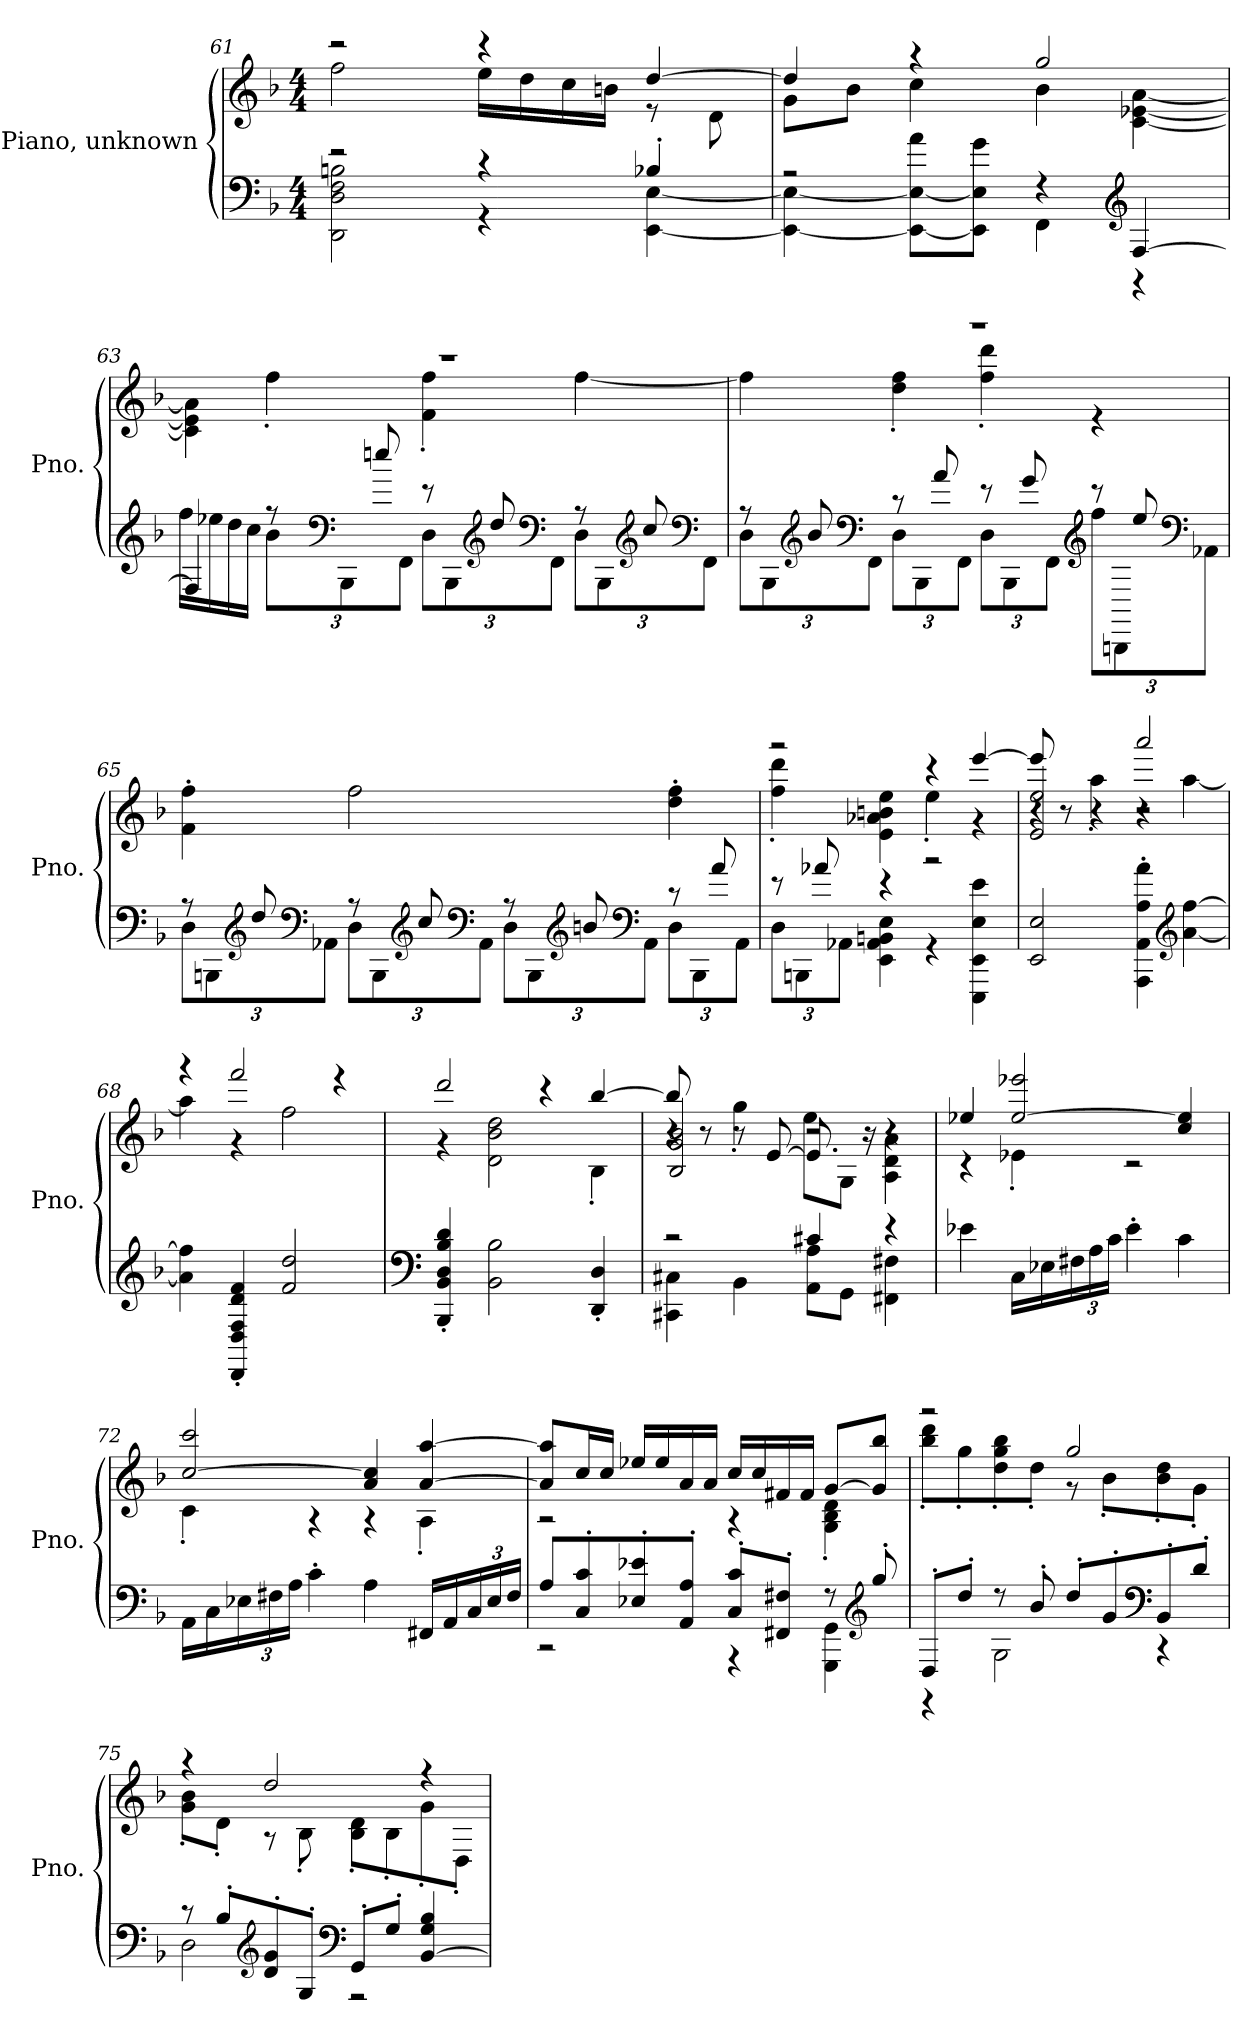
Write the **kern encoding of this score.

**kern	**kern
*part1	*part1
*staff2	*staff1
*I"Piano, unknown	*
*I'Pno.	*
!!LO:LB:g=z
*clefF4	*clefG2
*k[b-]	*k[b-]
*M4/4	*M4/4
=61	=61
*^	*^
2r	2DD\ 2D\ 2F\ 2Bn\	2r	2ff\
4r	4r	4r	16ee\LL
.	.	.	16dd\
.	.	.	16cc\
.	.	.	16bn\JJ
4B-X'/	[4EE\ [4E\	[4dd/	8r
.	.	.	8d\
=62	=62	=62	=62
2r	4EE\_ 4E\_	4dd/]	8g\L
.	.	.	8b-\J
.	8EE\_ 8E\_ 8a\L	4r	4cc\
.	8EE\] 8E\] 8g\J	.	.
4r	4FF\	2gg/	4b-\
*clefG2	*	*	*
[4F/	4r	.	[4c\ [4e-X\ [4a\
=63	=63	=63	=63
4F/]	16ff\LL	1r	4c\] 4e-\] 4a\]
.	16ee-X\	.	.
.	16dd\	.	.
.	16cc\JJ	.	.
*	*Xbrackettup	*	*
8r	12b-\L	.	4ff'\
*clefF4	*	*	*
.	12BBB-\	.	.
8een/	.	.	.
.	12FF\J	.	.
8r	12D\L	.	4f\' 4ff\'
.	12BBB-\	.	.
*clefG2	*	*	*
8dd/	.	.	.
*clefF4	*	*	*
.	12FF\J	.	.
8r	12D\L	.	[4ff\
.	12BBB-\	.	.
*clefG2	*	*	*
8cc/	.	.	.
*clefF4	*	*	*
.	12FF\J	.	.
!!LO:PB:g=z	!!
=64	=64	=64	=64
8r	12D\L	1r	4ff\]
.	12BBB-\	.	.
*clefG2	*	*	*
8b-/	.	.	.
*clefF4	*	*	*
.	12FF\J	.	.
8r	12D\L	.	4dd\' 4ff\'
.	12BBB-\	.	.
8a/	.	.	.
.	12FF\J	.	.
8r	12D\L	.	4ff\' 4ddd\'
.	12BBB-\	.	.
8g/	.	.	.
.	12FF\J	.	.
*clefG2	*	*	*
8r	12ff\L	.	4r
.	12BBBn\	.	.
8ee/	.	.	.
*clefF4	*	*	*
.	12AA-X\J	.	.
*	*	*v	*v
!!LO:LB:g=z
=65	=65	=65
8r	12D\L	4f\' 4ff\'
.	12BBBn\	.
*clefG2	*	*
8dd/	.	.
*clefF4	*	*
.	12AA-X\J	.
8r	12D\L	2ff\
.	12BBB\	.
*clefG2	*	*
8cc/	.	.
*clefF4	*	*
.	12AA-\J	.
8r	12D\L	.
.	12BBB\	.
*clefG2	*	*
8bn/	.	.
*clefF4	*	*
.	12AA-\J	.
8r	12D\L	4dd\' 4ff\'
.	12BBB\	.
8a/	.	.
.	12AA-\J	.
=66	=66	=66
*	*	*^
8r	12D\L	2r	4ff\' 4ddd\'
.	12BBBn\	.	.
8a-X/	.	.	.
.	12AA-X\J	.	.
4r	4EE\ 4AA-\ 4BBn\ 4E\	.	4e\ 4a-X\ 4bn\ 4ee\
2r	4r	4r	4ee'\
.	4EEE\ 4EE\ 4E\ 4e\	[4eee/	4r
*v	*v	*	*
!!LO:LB:g=z
=67	=67	=67
*	*	*^
2EE/ 2E/	8eee/]	4r	2e/ 2ee/
.	8r	.	.
.	4r	4aa'\	.
4AAA\' 4AA\' 4A\' 4a\'	2aaa/	4r	2r
*clefG2	*	*	*
[4a\ [4ff\	.	[4aa\	.
*	*	*v	*v
=68	=68	=68
4a\] 4ff\]	4r	4aa\]
4DD/' 4D/' 4F/' 4d/' 4f/'	2fff/	4r
2f/ 2dd/	.	2ff\
.	4r	.
=69	=69	=69
*clefF4	*	*
4BBB-/' 4BB-/' 4D/' 4B-/' 4d/'	2ddd/	4r
2BB-\ 2B-\	.	2d\ 2b-\ 2dd\
.	4r	.
4DD/' 4D/'	[4bb-/	4B-'\
=70	=70	=70
*^	*	*^
2r	4CC#X\ 4C#X\	8bb-/]	4r	2B-/ 2g/ 2b-/
.	.	8r	.	.
.	4BB-\	8r	4gg'\	.
.	.	[8e/	.	.
4c#X/	8AA\ 8A\L	8.e/]	8ee\L	2r
.	8GG\J	.	8G\J	.
.	.	16r	.	.
4r	4FF#X\ 4F#X\	4r	4A\ 4d\ 4a\	.
*v	*v	*	*	*
*	*	*v	*v
=71	=71	=71
4e-X\	4ee-X/	4r
16C\LL	[2ee-/ 2eee-X/	4e-X'\
16E-X\	.	.
24F#X\	.	.
24A\	.	.
24c\JJ	.	.
4e-'\	.	2r
4c\	4cc/ 4ee-/]	.
!!LO:LB:g=z	!!
=72	=72	=72
16AA\LL	[2cc/ 2ccc/	4c'\
16C\	.	.
24E-X\	.	.
24F#X\	.	.
24A\JJ	.	.
4c'\	.	4r
4A\	4a/ 4cc/]	4r
16FF#X/LL	[4a/ [4aa/	4A'\
16AA/	.	.
24C/	.	.
24E-/	.	.
24F#/JJ	.	.
=73	=73	=73
*^	*	*
8A/L	2r	8a/] 8aa/]L	2r
8C/' 8c/'	.	16cc/L	.
.	.	16cc/JJ	.
8E-X/' 8e-X/'	.	16ee-X/LL	.
.	.	16ee-/	.
8AA/' 8A/'J	.	16a/	.
.	.	16a/JJ	.
8C/' 8c/'L	4r	16cc/LL	4r
.	.	16cc/	.
8FF#X/' 8F#X/'J	.	16f#X/	.
.	.	16f#/JJ	.
8r	4GGG\ 4GG\	[8g/L	4G\' 4B-\' 4d\'
*clefG2	*	*	*
8gg'/	.	8g/] 8bb-/J	.
=74	=74	=74	=74
8D'/L	4r	2r	8bb-\' 8ddd\'L
8dd'/J	.	.	8gg'\
8r	2G\	.	8dd\' 8gg\' 8bb-\'
8b-'/	.	.	8dd'\J
8dd'/L	.	2gg/	8r
8g'/	.	.	8b-'\L
*clefF4	*	*	*
8BB-'/	4r	.	8b-\' 8dd\'
8d'/J	.	.	8g'\J
!!LO:LB:g=z	!!
=75	=75	=75	=75
8r	2D\	4r	8g\' 8b-\'L
8B-'/L	.	.	8d'\J
*clefG2	*	*	*
8d/' 8g/'	.	2dd/	8r
8G'/J	.	.	8B-'\
*clefF4	*	*	*
8GG'/L	2r	.	8B-\' 8d\'L
8G'/J	.	.	8B-'\
[4BB-/ 4G/ 4B-/	.	4r	8g'\
.	.	.	8D'\J
*v	*v	*	*
*	*v	*v
=	=
*-	*-
